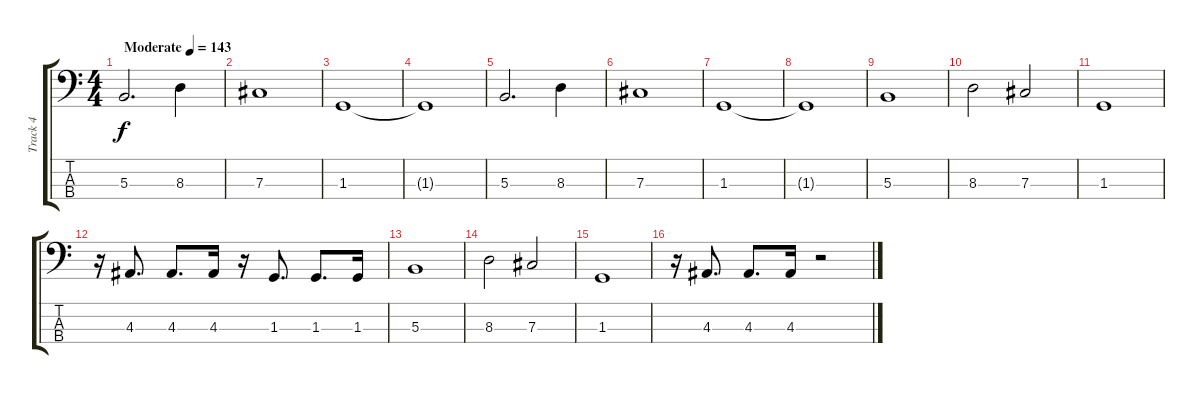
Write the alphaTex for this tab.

\track ("Track 4" "Track 4") {instrument electricbassfinger bank 255}
\staff {score tabs}
\tuning (E2 B1 Gb1 B0) {hide}
\ts (4 4)
\tempo (143 "Moderate")
\clef f4
\ks c
5.3.2{d dy f instrument electricbassfinger} 8.3.4 |
7.3.1 |
1.3.1 |
1.3{t}.1 |
5.3.2{d} 8.3.4 |
7.3.1 |
1.3.1 |
1.3{t}.1 |
5.3.1 |
8.3.2 7.3.2 |
1.3.1 |
r.16 4.3.8{d} 4.3.8{d} 4.3.16 r.16 1.3.8{d} 1.3.8{d} 1.3.16 |
5.3.1 |
8.3.2 7.3.2 |
1.3.1 |
r.16 4.3.8{d} 4.3.8{d} 4.3.16 r.2
